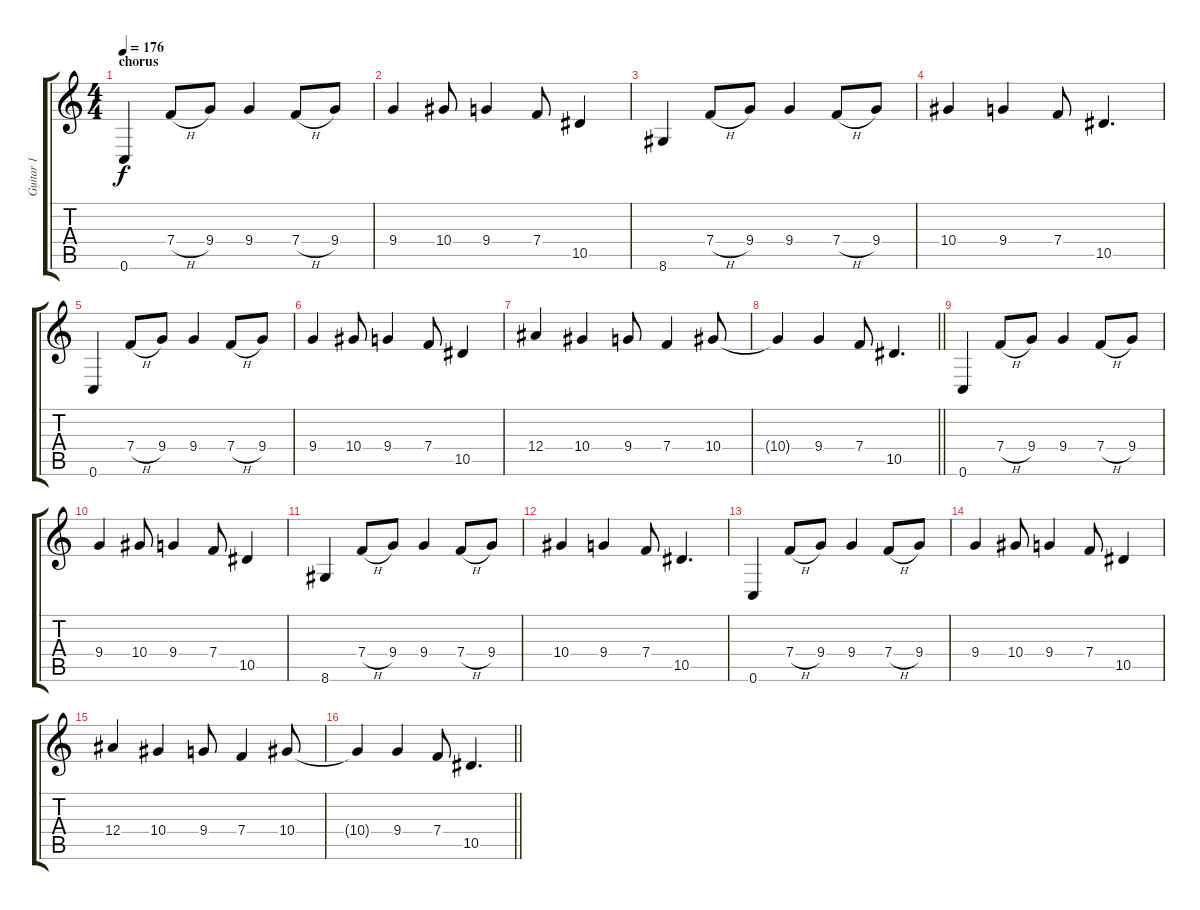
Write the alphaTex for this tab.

\track ("Guitar 1" "Guitar 1") {instrument distortionguitar}
\staff {score tabs}
\tuning (C4 G3 Eb3 Bb2 F2 C2) {hide}
\ts (4 4)
\section ("" "chorus")
\tempo 176
\clef g2
\ks c
0.6.4{dy f} 7.4{h}.8 9.4.8 9.4.4 7.4{h}.8 9.4.8 |
9.4.4 10.4.8 9.4.4 7.4.8 10.5.4 |
8.6.4 7.4{h}.8 9.4.8 9.4.4 7.4{h}.8 9.4.8 |
10.4.4 9.4.4 7.4.8 10.5.4{d} |
0.6.4 7.4{h}.8 9.4.8 9.4.4 7.4{h}.8 9.4.8 |
9.4.4 10.4.8 9.4.4 7.4.8 10.5.4 |
12.4.4 10.4.4 9.4.8 7.4.4 10.4.8 |
\barLineRight lightlight
10.4{t}.4 9.4.4 7.4.8 10.5.4{d} |
0.6.4 7.4{h}.8 9.4.8 9.4.4 7.4{h}.8 9.4.8 |
9.4.4 10.4.8 9.4.4 7.4.8 10.5.4 |
8.6.4 7.4{h}.8 9.4.8 9.4.4 7.4{h}.8 9.4.8 |
10.4.4 9.4.4 7.4.8 10.5.4{d} |
0.6.4 7.4{h}.8 9.4.8 9.4.4 7.4{h}.8 9.4.8 |
9.4.4 10.4.8 9.4.4 7.4.8 10.5.4 |
12.4.4 10.4.4 9.4.8 7.4.4 10.4.8 |
\barLineRight lightlight
10.4{t}.4 9.4.4 7.4.8 10.5.4{d}
